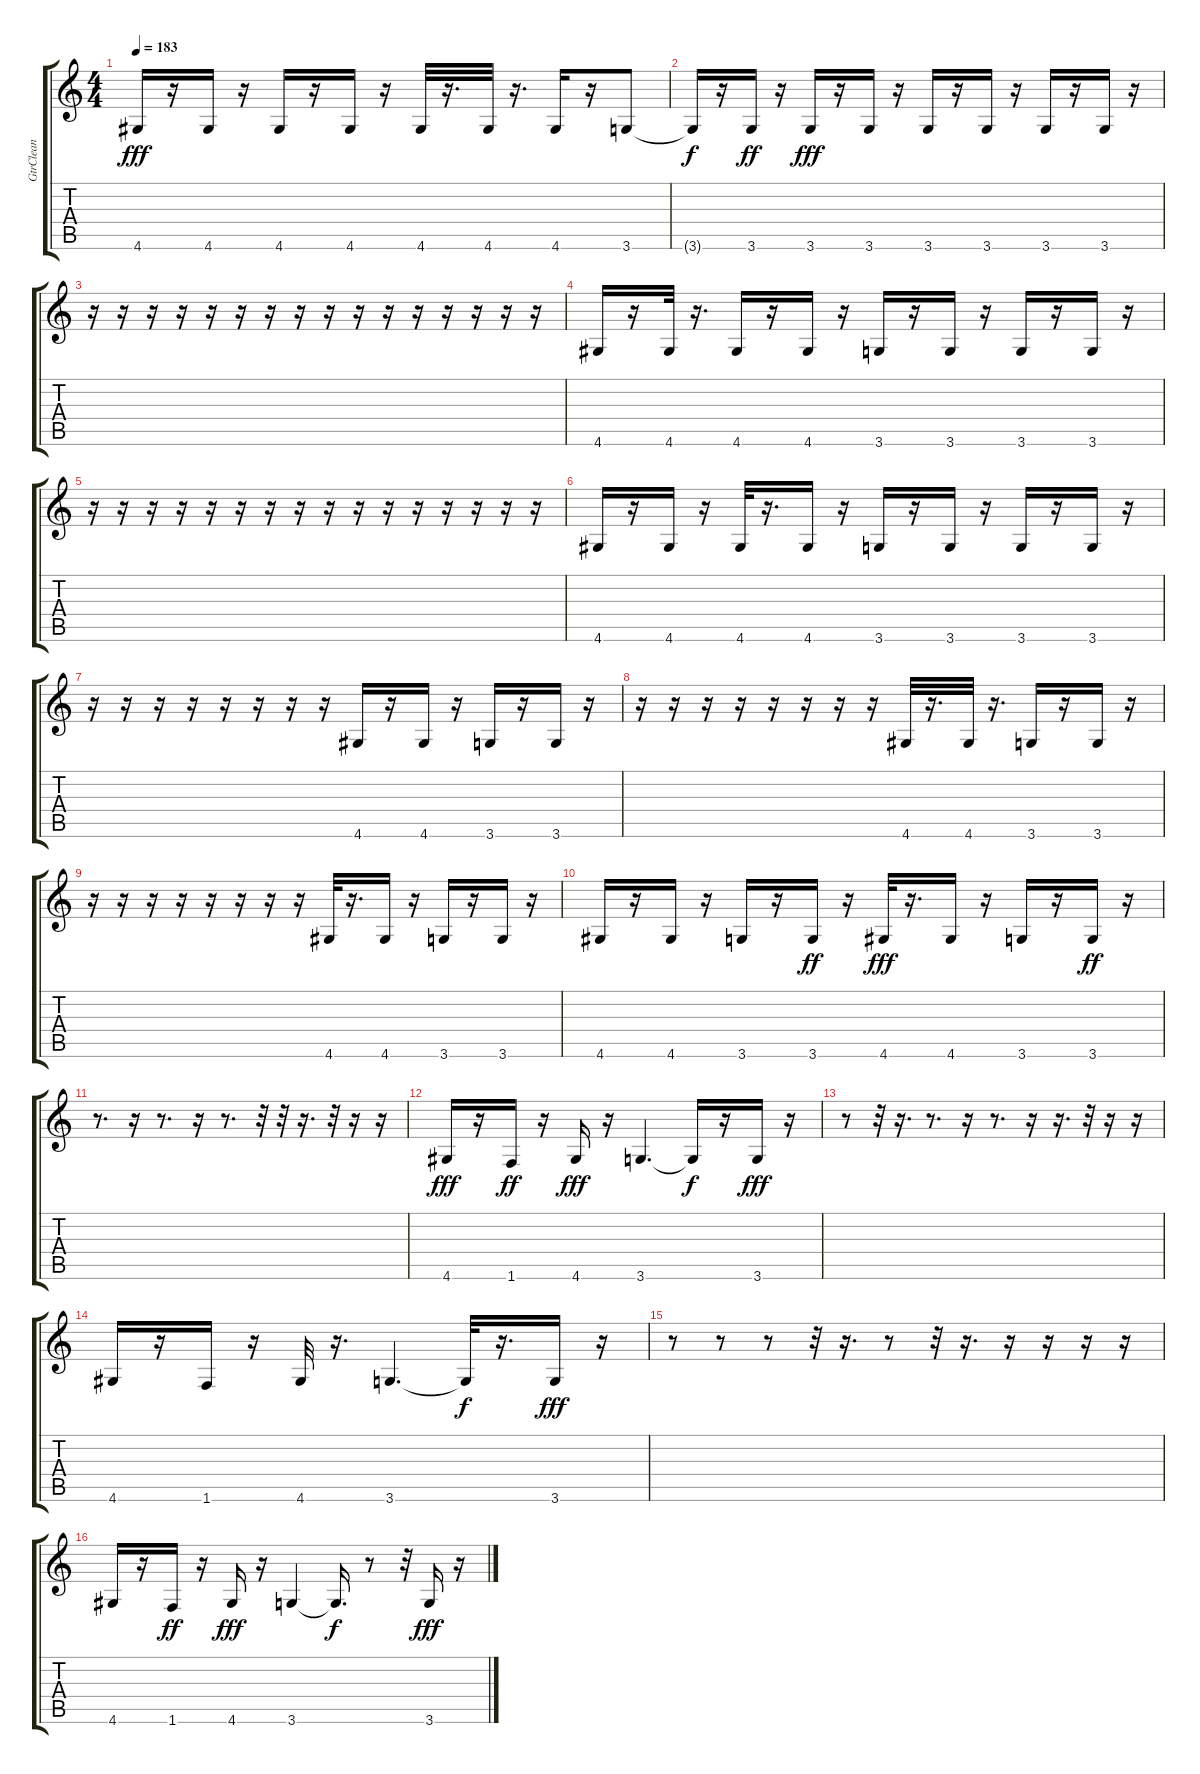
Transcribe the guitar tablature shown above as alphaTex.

\track ("GtrClean" "GtrClean") {instrument electricguitarclean}
\staff {score tabs}
\tuning (E4 B3 G3 D3 A2 E2) {hide}
\ts (4 4)
\tempo 183
\clef g2
\ks c
4.6.16{dy fff} r.16 4.6.16 r.16 4.6.16 r.16 4.6.16 r.16 4.6.32 r.16{d} 4.6.32 r.16{d} 4.6.16 r.16 3.6.8 |
3.6{t}.16{dy f} r.16 3.6.16{dy ff} r.16 3.6.16{dy fff} r.16 3.6.16 r.16 3.6.16 r.16 3.6.16 r.16 3.6.16 r.16 3.6.16 r.16 |
r.16 r.16 r.16 r.16 r.16 r.16 r.16 r.16 r.16 r.16 r.16 r.16 r.16 r.16 r.16 r.16 |
4.6.16 r.16 4.6.32 r.16{d} 4.6.16 r.16 4.6.16 r.16 3.6.16 r.16 3.6.16 r.16 3.6.16 r.16 3.6.16 r.16 |
r.16 r.16 r.16 r.16 r.16 r.16 r.16 r.16 r.16 r.16 r.16 r.16 r.16 r.16 r.16 r.16 |
4.6.16 r.16 4.6.16 r.16 4.6.32 r.16{d} 4.6.16 r.16 3.6.16 r.16 3.6.16 r.16 3.6.16 r.16 3.6.16 r.16 |
r.16 r.16 r.16 r.16 r.16 r.16 r.16 r.16 4.6.16 r.16 4.6.16 r.16 3.6.16 r.16 3.6.16 r.16 |
r.16 r.16 r.16 r.16 r.16 r.16 r.16 r.16 4.6.32 r.16{d} 4.6.32 r.16{d} 3.6.16 r.16 3.6.16 r.16 |
r.16 r.16 r.16 r.16 r.16 r.16 r.16 r.16 4.6.32 r.16{d} 4.6.16 r.16 3.6.16 r.16 3.6.16 r.16 |
4.6.16 r.16 4.6.16 r.16 3.6.16 r.16 3.6.16{dy ff} r.16 4.6.32{dy fff} r.16{d} 4.6.16 r.16 3.6.16 r.16 3.6.16{dy ff} r.16 |
r.8{d} r.16 r.8{d} r.16 r.8{d} r.32 r.32 r.16{d} r.32 r.16 r.16 |
4.6.16{dy fff} r.16 1.6.16{dy ff} r.16 4.6.16{dy fff} r.16 3.6.4{d} 3.6{t}.16{dy f} r.16 3.6.16{dy fff} r.16 |
r.8 r.32 r.16{d} r.8{d} r.16 r.8{d} r.16 r.16{d} r.32 r.16 r.16 |
4.6.16 r.16 1.6.16 r.16 4.6.32 r.16{d} 3.6.4{d} 3.6{t}.32{dy f} r.16{d} 3.6.16{dy fff} r.16 |
r.8 r.8 r.8 r.32 r.16{d} r.8 r.32 r.16{d} r.16 r.16 r.16 r.16 |
4.6.16 r.16 1.6.16{dy ff} r.16 4.6.16{dy fff} r.16 3.6.4 3.6{t}.16{d dy f} r.8 r.32 3.6.16{dy fff} r.16
